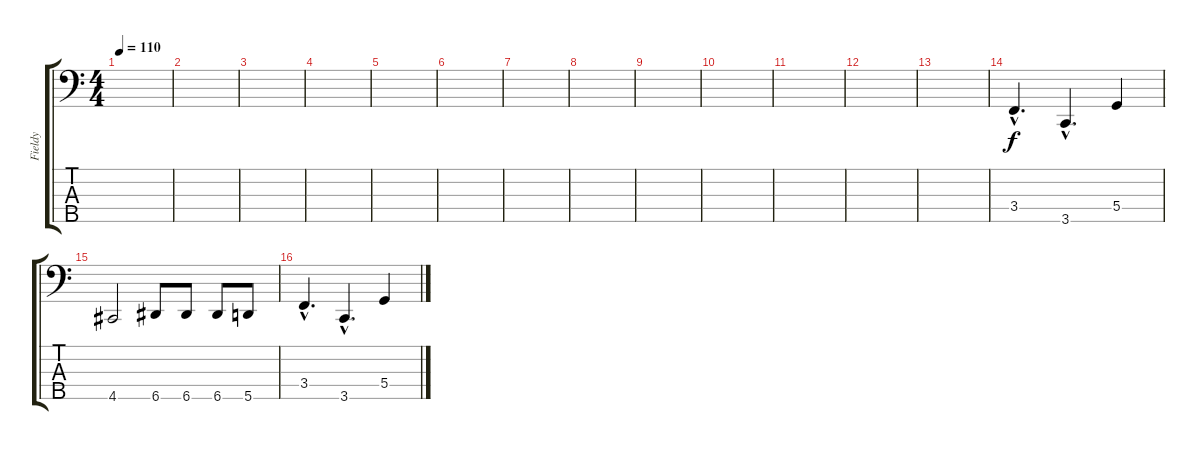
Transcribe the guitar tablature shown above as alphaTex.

\track ("Fieldy" "Fieldy") {instrument slapbass1}
\staff {score tabs}
\tuning (F2 C2 G1 D1 A0) {hide}
\ts (4 4)
\tempo 110
\clef f4
\ks c
|
|
|
|
|
|
|
|
|
|
|
|
|
3.4{hac}.4{d instrument electricbassfinger} 3.5{hac}.4{d} 5.4.4 |
4.5.2 6.5.8 6.5.8 6.5.8 5.5.8 |
3.4{hac}.4{d} 3.5{hac}.4{d} 5.4.4
